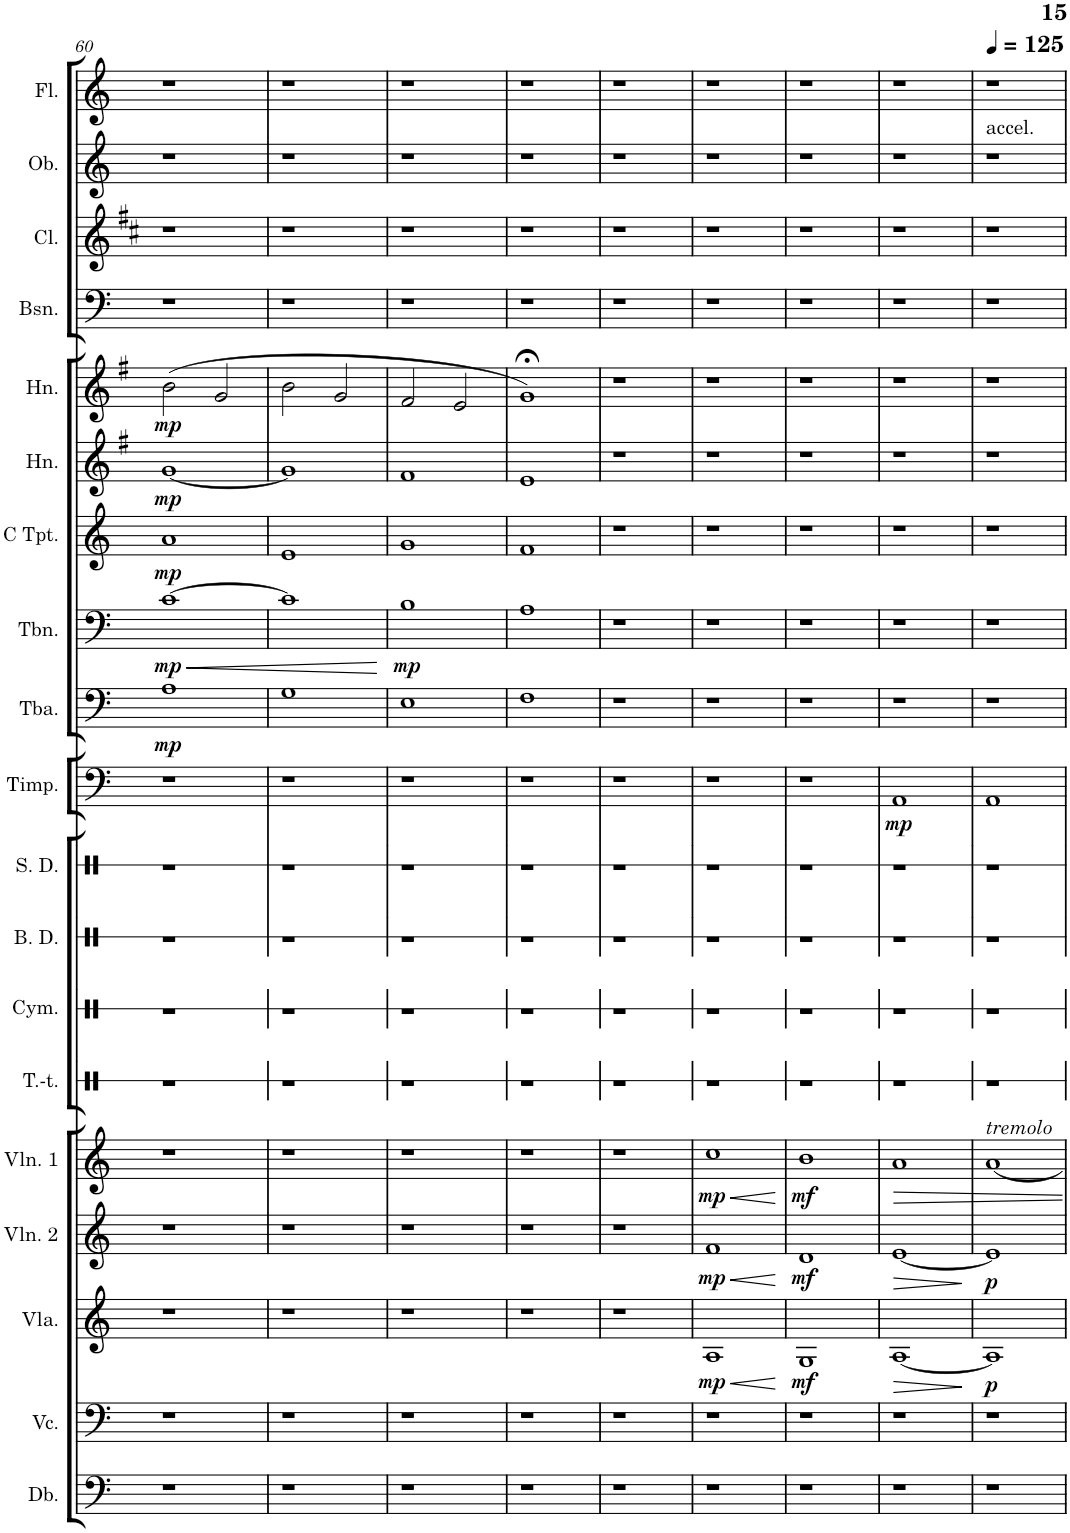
**kern	**kern	**kern	**dynam	**kern	**dynam	**kern	**dynam	**kern	**kern	**kern	**kern	**kern	**dynam	**kern	**dynam	**kern	**dynam	**kern	**dynam	**kern	**dynam	**kern	**dynam	**kern	**kern	**kern	**kern
*part19	*part18	*part17	*part17	*part16	*part16	*part15	*part15	*part14	*part13	*part12	*part11	*part10	*part10	*part9	*part9	*part8	*part8	*part7	*part7	*part6	*part6	*part5	*part5	*part4	*part3	*part2	*part1
*staff19	*staff18	*staff17	*staff17	*staff16	*staff16	*staff15	*staff15	*staff14	*staff13	*staff12	*staff11	*staff10	*staff10	*staff9	*staff9	*staff8	*staff8	*staff7	*staff7	*staff6	*staff6	*staff5	*staff5	*staff4	*staff3	*staff2	*staff1
*I"Double Bass	*I"Violoncello	*I"Viola	*	*I"Violin 2	*	*I"Violin 1	*	*I"Tam-tam	*I"Cymbals	*I"Bass Drum	*I"Snare Drum	*I"Timpani	*	*I"Tuba	*	*I"Trombone	*	*I"Trumpet in C	*	*I"Horn in F	*	*I"Horn in F	*	*I"Bassoon	*I"Clarinet in Bb	*I"Oboe	*I"Flute
*I'Db.	*I'Vc.	*I'Vla.	*	*I'Vln. 2	*	*I'Vln. 1	*	*I'T.-t.	*I'Cym.	*I'B. D.	*I'S. D.	*I'Timp.	*	*I'Tba.	*	*I'Tbn.	*	*	*	*I'Hn.	*	*I'Hn.	*	*I'Bsn.	*I'Cl.	*I'Ob.	*I'Fl.
!!LO:PB:g=z
*clefF4	*clefF4	*clefG2	*	*clefG2	*	*clefG2	*	*clefX	*clefX	*clefX	*clefX	*clefF4	*	*clefF4	*	*clefF4	*	*clefG2	*	*clefG2	*	*clefG2	*	*clefF4	*clefG2	*clefG2	*clefG2
*Trd7c12	*	*	*	*	*	*	*	*	*	*	*	*	*	*	*	*	*	*	*	*Trd4c7	*	*Trd4c7	*	*	*Trd1c2	*	*Trd-7c-12
*k[]	*k[]	*k[]	*	*k[]	*	*k[]	*	*k[]	*k[]	*k[]	*k[]	*k[]	*	*k[]	*	*k[]	*	*k[]	*	*k[f#]	*	*k[f#]	*	*k[]	*k[f#c#]	*k[]	*k[]
*M4/4	*M4/4	*M4/4	*	*M4/4	*	*M4/4	*	*M4/4	*M4/4	*M4/4	*M4/4	*M4/4	*	*M4/4	*	*M4/4	*	*M4/4	*	*M4/4	*	*M4/4	*	*M4/4	*M4/4	*M4/4	*M4/4
=60	=60	=60	=60	=60	=60	=60	=60	=60	=60	=60	=60	=60	=60	=60	=60	=60	=60	=60	=60	=60	=60	=60	=60	=60	=60	=60	=60
!	!	!	!	!	!	!	!	!	!	!	!	!	!	!	!LO:DY:b	!	!LO:DY:b	!	!LO:DY:b	!	!LO:DY:b	!	!LO:DY:b	!	!	!	!
1r	1r	1r	.	1r	.	1r	.	1r	1r	1r	1r	1r	.	1A	mp	[1c	mp	1a	mp	[1g	mp	(2b\	mp	1r	1r	1r	1r
.	.	.	.	.	.	.	.	.	.	.	.	.	.	.	.	.	.	.	.	.	.	2g/	.	.	.	.	.
=61	=61	=61	=61	=61	=61	=61	=61	=61	=61	=61	=61	=61	=61	=61	=61	=61	=61	=61	=61	=61	=61	=61	=61	=61	=61	=61	=61
1r	1r	1r	.	1r	.	1r	.	1r	1r	1r	1r	1r	.	1G	.	1c]	.	1e	.	1g]	.	2b\	.	1r	1r	1r	1r
.	.	.	.	.	.	.	.	.	.	.	.	.	.	.	.	.	.	.	.	.	.	2g/	.	.	.	.	.
=62	=62	=62	=62	=62	=62	=62	=62	=62	=62	=62	=62	=62	=62	=62	=62	=62	=62	=62	=62	=62	=62	=62	=62	=62	=62	=62	=62
!	!	!	!	!	!	!	!	!	!	!	!	!	!	!	!	!	!LO:DY:b	!	!	!	!	!	!	!	!	!	!
1r	1r	1r	.	1r	.	1r	.	1r	1r	1r	1r	1r	.	1E	.	1B	mp	1g	.	1f#	.	2f#/	.	1r	1r	1r	1r
.	.	.	.	.	.	.	.	.	.	.	.	.	.	.	.	.	.	.	.	.	.	2e/	.	.	.	.	.
=63	=63	=63	=63	=63	=63	=63	=63	=63	=63	=63	=63	=63	=63	=63	=63	=63	=63	=63	=63	=63	=63	=63	=63	=63	=63	=63	=63
1r	1r	1r	.	1r	.	1r	.	1r	1r	1r	1r	1r	.	1F	.	1A	.	1f	.	1e	.	1g;<)	.	1r	1r	1r	1r
=64	=64	=64	=64	=64	=64	=64	=64	=64	=64	=64	=64	=64	=64	=64	=64	=64	=64	=64	=64	=64	=64	=64	=64	=64	=64	=64	=64
1r	1r	1r	.	1r	.	1r	.	1r	1r	1r	1r	1r	.	1r	.	1r	.	1r	.	1r	.	1r	.	1r	1r	1r	1r
=65	=65	=65	=65	=65	=65	=65	=65	=65	=65	=65	=65	=65	=65	=65	=65	=65	=65	=65	=65	=65	=65	=65	=65	=65	=65	=65	=65
!	!	!	!LO:HP:b	!	!LO:HP:b	!	!	!	!	!	!	!	!	!	!	!	!	!	!	!	!	!	!	!	!	!	!
!	!	!	!LO:DY:n=1:b	!	!LO:DY:n=1:b	!	!LO:DY:b	!	!	!	!	!	!	!	!	!	!	!	!	!	!	!	!	!	!	!	!
1r	1r	1A	< mp	1f	< mp	1cc	mp	1r	1r	1r	1r	1r	.	1r	.	1r	.	1r	.	1r	.	1r	.	1r	1r	1r	1r
=66	=66	=66	=66	=66	=66	=66	=66	=66	=66	=66	=66	=66	=66	=66	=66	=66	=66	=66	=66	=66	=66	=66	=66	=66	=66	=66	=66
!	!	!	!LO:DY:b	!	!LO:DY:b	!	!LO:DY:b	!	!	!	!	!	!	!	!	!	!	!	!	!	!	!	!	!	!	!	!
1r	1r	1G	mf	1d	mf	1b	mf	1r	1r	1r	1r	1r	.	1r	.	1r	.	1r	.	1r	.	1r	.	1r	1r	1r	1r
=67	=67	=67	=67	=67	=67	=67	=67	=67	=67	=67	=67	=67	=67	=67	=67	=67	=67	=67	=67	=67	=67	=67	=67	=67	=67	=67	=67
!	!	!	!	!	!	!	!	!	!	!	!	!	!LO:DY:b	!	!	!	!	!	!	!	!	!	!	!	!	!	!
1r	1r	[1A	.	[1e	.	1a	.	1r	1r	1r	1r	1AA	mp	1r	.	1r	.	1r	.	1r	.	1r	.	1r	1r	1r	1r
.	.	.	[	.	[	.	.	.	.	.	.	.	.	.	.	.	.	.	.	.	.	.	.	.	.	.	.
=68	=68	=68	=68	=68	=68	=68	=68	=68	=68	=68	=68	=68	=68	=68	=68	=68	=68	=68	=68	=68	=68	=68	=68	=68	=68	=68	=68
*	*	*	*	*	*	*	*	*	*	*	*	*	*	*	*	*	*	*	*	*	*	*	*	*	*	*	*MM125
!	!	!	!	!	!	!	!	!	!	!	!	!	!	!	!	!	!	!	!	!	!	!	!	!	!	!	!LO:TX:b:t=accel.
!	!	!	!	!	!	!LO:TX:a:i:t=tremolo	!	!	!	!	!	!	!	!	!	!	!	!	!	!	!	!	!	!	!	!	!
!	!	!	!LO:DY:b	!	!LO:DY:b	!	!	!	!	!	!	!	!	!	!	!	!	!	!	!	!	!	!	!	!	!	!
1r	1r	1A]	p	1e]	p	[1a	.	1r	1r	1r	1r	1AA	.	1r	.	1r	.	1r	.	1r	.	1r	.	1r	1r	1r	1r
=	=	=	=	=	=	=	=	=	=	=	=	=	=	=	=	=	=	=	=	=	=	=	=	=	=	=	=
*-	*-	*-	*-	*-	*-	*-	*-	*-	*-	*-	*-	*-	*-	*-	*-	*-	*-	*-	*-	*-	*-	*-	*-	*-	*-	*-	*-
